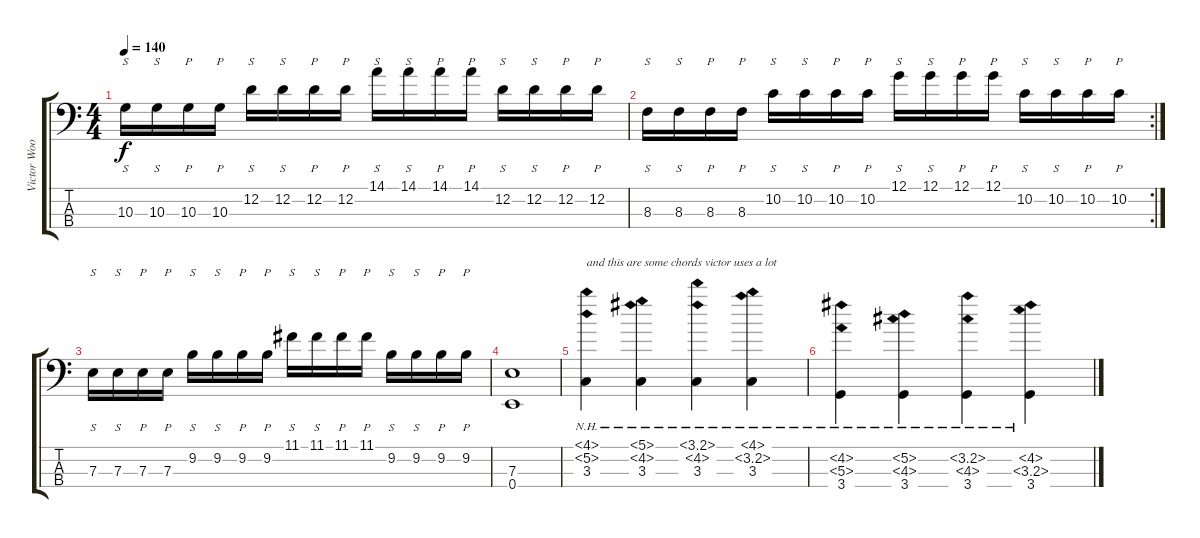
\track ("Victor Wooten" "Victor Woo") {instrument electricbassfinger}
\staff {score tabs}
\tuning (G2 D2 A1 E1) {hide}
\ts (4 4)
\tempo 140
\clef f4
\ks c
10.3.16{s dy f} 10.3.16{s} 10.3.16{p} 10.3.16{p} 12.2.16{s} 12.2.16{s} 12.2.16{p} 12.2.16{p} 14.1.16{s} 14.1.16{s} 14.1.16{p} 14.1.16{p} 12.2.16{s} 12.2.16{s} 12.2.16{p} 12.2.16{p} |
\rc 2
8.3.16{s} 8.3.16{s} 8.3.16{p} 8.3.16{p} 10.2.16{s} 10.2.16{s} 10.2.16{p} 10.2.16{p} 12.1.16{s} 12.1.16{s} 12.1.16{p} 12.1.16{p} 10.2.16{s} 10.2.16{s} 10.2.16{p} 10.2.16{p} |
7.3.16{s} 7.3.16{s} 7.3.16{p} 7.3.16{p} 9.2.16{s} 9.2.16{s} 9.2.16{p} 9.2.16{p} 11.1.16{s} 11.1.16{s} 11.1.16{p} 11.1.16{p} 9.2.16{s} 9.2.16{s} 9.2.16{p} 9.2.16{p} |
(7.3 0.4).1 |
(4.1{nh} 5.2{nh} 3.3).4{txt "and this are some chords victor uses a lot"} (5.1{nh} 4.2{nh} 3.3).4 (3.1{nh} 4.2{nh} 3.3).4 (4.1{nh} 3.2{nh} 3.3).4 |
(4.2{nh} 5.3{nh} 3.4).4 (5.2{nh} 4.3{nh} 3.4).4 (3.2{nh} 4.3{nh} 3.4).4 (4.2{nh} 3.3{nh} 3.4).4
